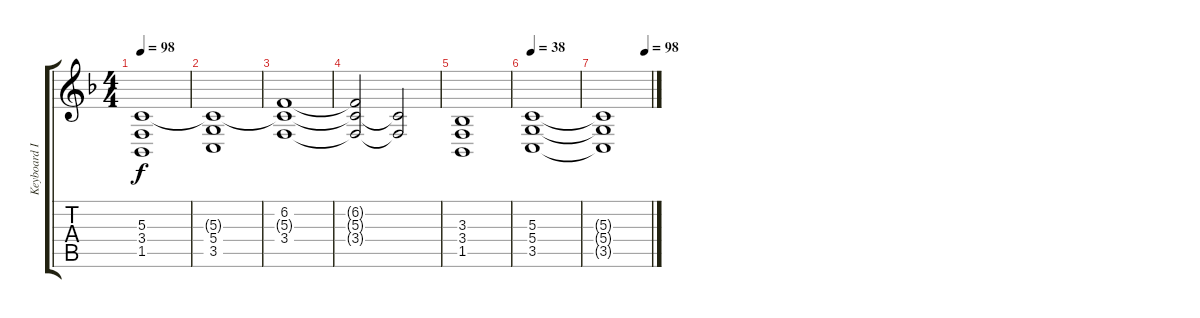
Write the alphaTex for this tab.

\track ("Keyboard II" "Keyboard I") {instrument pad2warm}
\staff {score tabs}
\tuning (E4 B3 G3 D3 A2 E2) {hide}
\ts (4 4)
\tempo 98
\clef g2
\ks f
(5.3{t} 3.4 1.5).1{dy f} |
(5.3{t} 5.4 3.5).1 |
(6.2 5.3{t} 3.4).1 |
(6.2{t} 5.3{t} 3.4{t}).2 (5.3{t} 3.4{t}).2 |
(3.3 3.4 1.5).1 |
\tempo 38
(5.3 5.4 3.5).1 |
\tempo (98 0.875)
(5.3{t} 5.4{t} 3.5{t}).1
